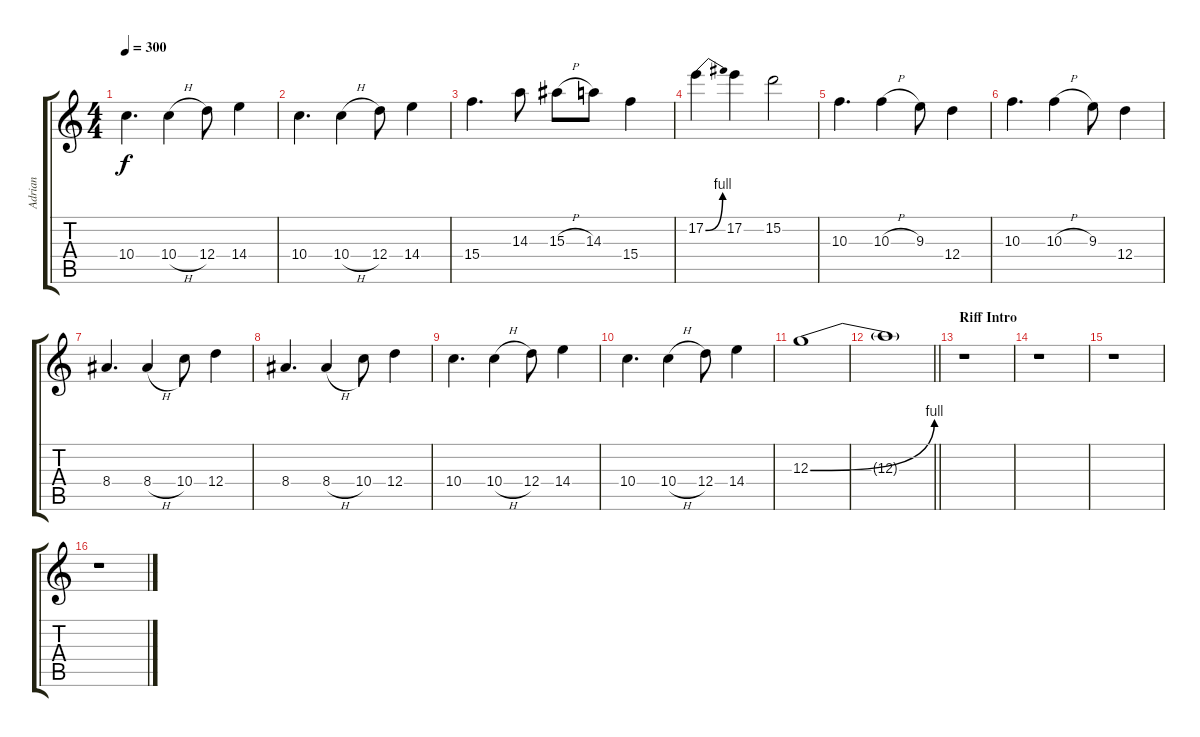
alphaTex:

\track ("Adrian" "Adrian") {instrument distortionguitar}
\staff {score tabs}
\tuning (E4 B3 G3 D3 A2 E2) {hide}
\ts (4 4)
\tempo 300
\clef g2
\ks c
10.4.4{d dy f} 10.4{h}.4 12.4.8 14.4.4 |
10.4.4{d} 10.4{h}.4 12.4.8 14.4.4 |
15.4.4{d} 14.3.8 15.3{h}.8 14.3.8 15.4.4 |
17.2{be (bend 0 0 60 4)}.4 17.2.4 15.2.2 |
10.3.4{d} 10.3{h}.4 9.3.8 12.4.4 |
10.3.4{d} 10.3{h}.4 9.3.8 12.4.4 |
8.4.4{d} 8.4{h}.4 10.4.8 12.4.4 |
8.4.4{d} 8.4{h}.4 10.4.8 12.4.4 |
10.4.4{d} 10.4{h}.4 12.4.8 14.4.4 |
10.4.4{d} 10.4{h}.4 12.4.8 14.4.4 |
12.3{be (bend 0 0 60 4)}.1 |
\barLineRight lightlight
12.3{t}.1 |
\section ("" "Riff Intro")
r.1 |
r.1 |
r.1 |
r.1
